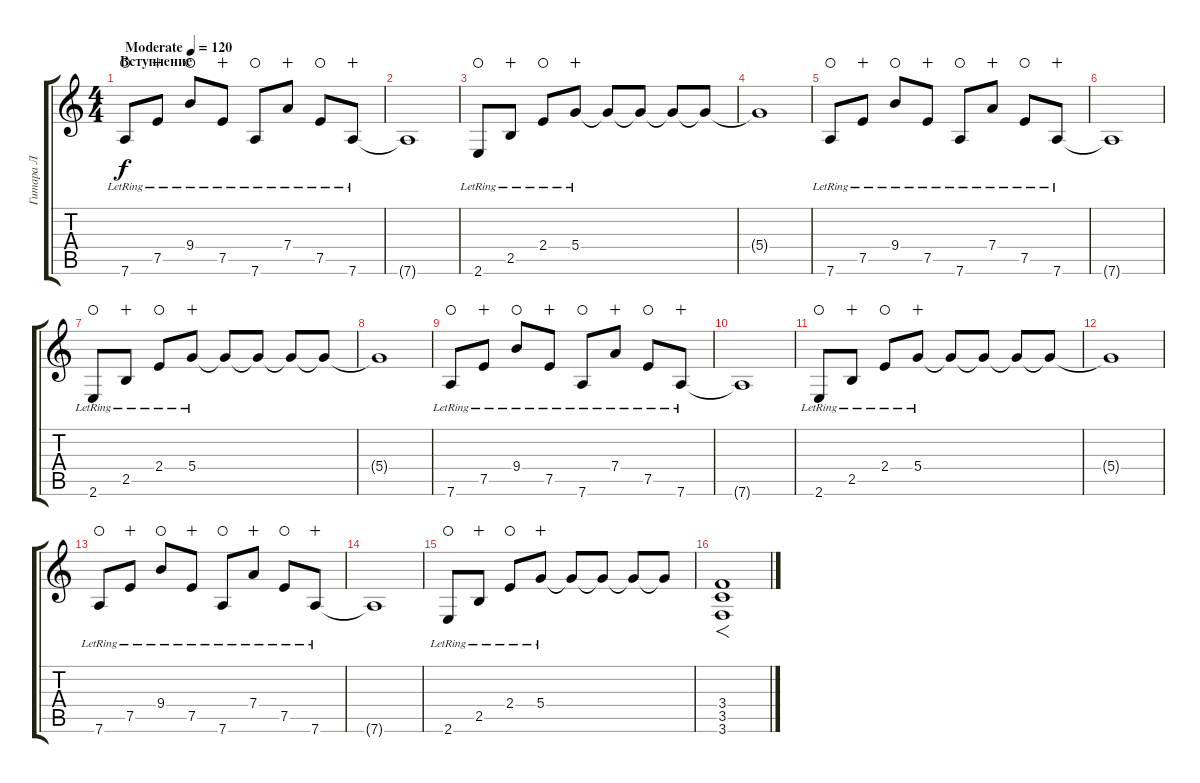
\track ("Гитара Л" "Гитара Л") {instrument electricguitarclean}
\staff {score tabs}
\tuning (E4 B3 G3 D3 A2 D2) {hide}
\ts (4 4)
\section ("" "Вступление")
\tempo (120 "Moderate")
\clef g2
\ks c
7.6{lr}.8{dy f instrument electricguitarclean waho} 7.5{lr}.8{wahc} 9.4{lr}.8{waho} 7.5{lr}.8{wahc} 7.6{lr}.8{waho} 7.4{lr}.8{wahc} 7.5{lr}.8{waho} 7.6{lr}.8{wahc} |
7.6{t}.1 |
2.6{lr}.8{waho} 2.5{lr}.8{wahc} 2.4{lr}.8{waho} 5.4{lr}.8{wahc} 5.4{t}.8 5.4{t}.8 5.4{t}.8 5.4{t}.8 |
5.4{t}.1 |
7.6{lr}.8{waho} 7.5{lr}.8{wahc} 9.4{lr}.8{waho} 7.5{lr}.8{wahc} 7.6{lr}.8{waho} 7.4{lr}.8{wahc} 7.5{lr}.8{waho} 7.6{lr}.8{wahc} |
7.6{t}.1 |
2.6{lr}.8{waho} 2.5{lr}.8{wahc} 2.4{lr}.8{waho} 5.4{lr}.8{wahc} 5.4{t}.8 5.4{t}.8 5.4{t}.8 5.4{t}.8 |
5.4{t}.1 |
7.6{lr}.8{waho} 7.5{lr}.8{wahc} 9.4{lr}.8{waho} 7.5{lr}.8{wahc} 7.6{lr}.8{waho} 7.4{lr}.8{wahc} 7.5{lr}.8{waho} 7.6{lr}.8{wahc} |
7.6{t}.1 |
2.6{lr}.8{waho} 2.5{lr}.8{wahc} 2.4{lr}.8{waho} 5.4{lr}.8{wahc} 5.4{t}.8 5.4{t}.8 5.4{t}.8 5.4{t}.8 |
5.4{t}.1 |
7.6{lr}.8{waho} 7.5{lr}.8{wahc} 9.4{lr}.8{waho} 7.5{lr}.8{wahc} 7.6{lr}.8{waho} 7.4{lr}.8{wahc} 7.5{lr}.8{waho} 7.6{lr}.8{wahc} |
7.6{t}.1 |
2.6{lr}.8{waho} 2.5{lr}.8{wahc} 2.4{lr}.8{waho} 5.4{lr}.8{wahc} 5.4{t}.8 5.4{t}.8 5.4{t}.8 5.4{t}.8 |
(3.4 3.5 3.6).1{f instrument distortionguitar}
